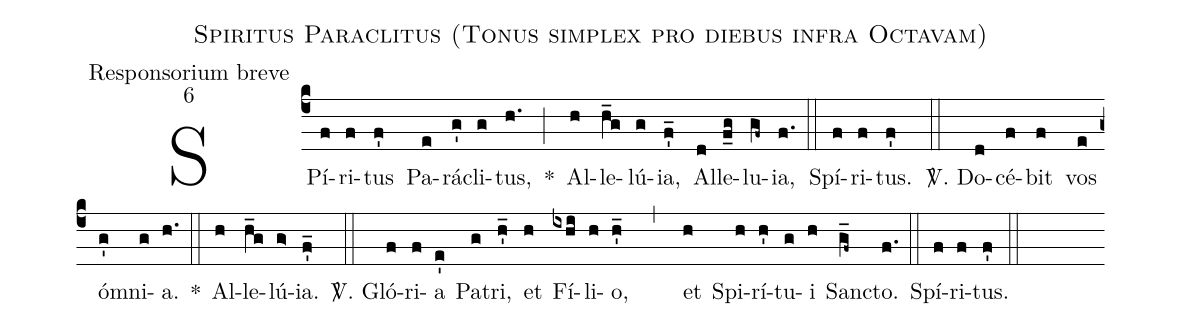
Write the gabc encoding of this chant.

name:Spiritus Paraclitus (Tonus simplex pro diebus infra Octavam);
office-part:Responsorium breve;
mode:6;
%%
(c4) SPí(f)ri(f)tus(f') Pa(e)rá(g')cli(g)tus,(h.) *(;) Al(h)le(h_g)lú(g)ia,(f_') Al(d)le(f_g)lu(gf~)ia,(f.) (::)

Spí(f)ri(f)tus.(f') (::)

<sp>V/</sp>. Do(d)cé(f)bit(f) vos(e) óm(g')ni(g)a.(h.) *(::) Al(h)le(h_g)lú(g>)ia.(f_') (::)

<sp>V/</sp>. Gló(f)ri(f)a(e') Pa(g)tri,(h_')
et(h) Fí(ixhi)li(h)o,(h_') ( ,) et(h) Spi(h)rí(h')tu(g)i(h) San(g_f~)cto.(f.) (::)

Spí(f)ri(f)tus.(f') (::)
